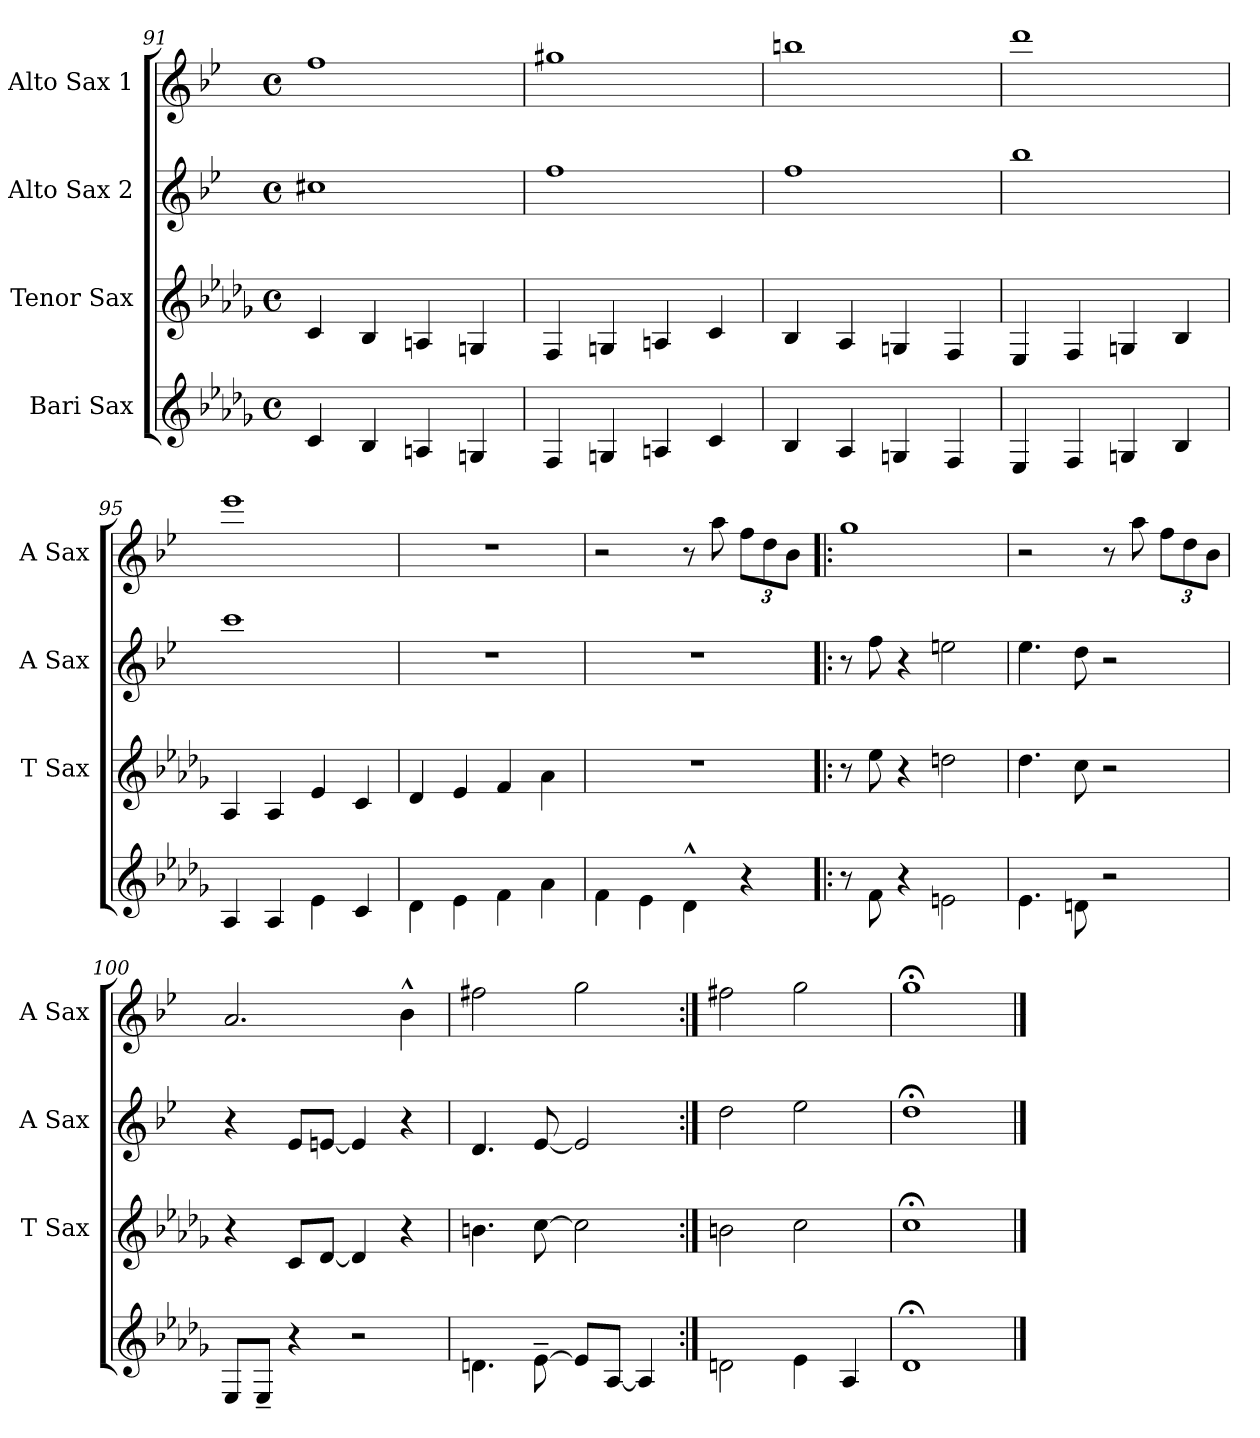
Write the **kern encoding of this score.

**kern	**kern	**kern	**kern
*part4	*part3	*part2	*part1
*staff4	*staff3	*staff2	*staff1
*I"Bari Sax	*I"Tenor Sax	*I"Alto Sax 2	*I"Alto Sax 1
*	*I'T Sax	*I'A Sax	*I'A Sax
!!LO:LB:g=z
*clefG2	*clefG2	*clefG2	*clefG2
*ITrd12c21	*ITrd8c14	*ITrd5c9	*ITrd5c9
*k[b-e-a-d-g-]	*k[b-e-a-d-g-]	*k[b-e-a-d-g-]	*k[b-e-a-d-g-]
*D-:	*D-:	*D-:	*D-:
*M4/4	*M4/4	*M4/4	*M4/4
*met(c)	*met(c)	*met(c)	*met(c)
=91	=91	=91	=91
4C/	4C/	1en	1a-
4BB-/	4BB-/	.	.
4AAn/	4AAn/	.	.
4GGn/	4GGn/	.	.
=92	=92	=92	=92
4FF/	4FF/	1a-	1bn
4GGn/	4GGn/	.	.
4AAn/	4AAn/	.	.
4C/	4C/	.	.
=93	=93	=93	=93
4BB-/	4BB-/	1a-	1ddn
4AA-/	4AA-/	.	.
4GGn/	4GGn/	.	.
4FF/	4FF/	.	.
=94	=94	=94	=94
4EE-/	4EE-/	1dd-	1ff
4FF/	4FF/	.	.
4GGn/	4GGn/	.	.
4BB-/	4BB-/	.	.
=95	=95	=95	=95
4AA-/	4AA-/	1ee-	1gg-
4AA-/	4AA-/	.	.
4E-\	4E-/	.	.
4C/	4C/	.	.
=96	=96	=96	=96
4D-\	4D-/	1r	1r
4E-\	4E-/	.	.
4F\	4F/	.	.
4A-\	4A-\	.	.
!!LO:PB:g=z
=97	=97	=97	=97
4F\	1r	1r	2r
4E-\	.	.	.
4D-^^>\	.	.	8r
.	.	.	8cc\
4r	.	.	12a-\L
.	.	.	12f\
.	.	.	12d-\J
=98!|:	=98!|:	=98!|:	=98!|:
8r	8r	8r	1b-
8F\	8e-\	8a-\	.
4r	4r	4r	.
2En\	2dn\	2gn\	.
=99	=99	=99	=99
4.E-i\	4.d-i\	4.g-i\	2r
8Dn\	8c\	8f\	.
2r	2r	2r	8r
.	.	.	8cc\
.	.	.	12a-\L
.	.	.	12f\
.	.	.	12d-\J
=100	=100	=100	=100
8EE-/L	4r	4r	2.c/
8EE-~</J	.	.	.
4r	8C/L	8G-/L	.
.	[8D-/J	[8Gn/J	.
2r	4D-/]	4G/]	.
.	4r	4r	4d-^^>\
=101	=101	=101	=101
4.Dn\	4.Bn\	4.F/	2an\
[8E-~>\	[8c\	[8G-/	.
8E-/L]	2c\]	2G-/]	2b-\
[8AA-/J	.	.	.
4AA-/]	.	.	.
=102:|!	=102:|!	=102:|!	=102:|!
2Dn\	2Bn\	2f\	2an\
4E-\	2c\	2g-\	2b-\
4AA-/	.	.	.
!!LO:LB:g=z
=103	=103	=103	=103
1D-;<	1c;<	1f;<	1b-;<
==	==	==	==
*-	*-	*-	*-
